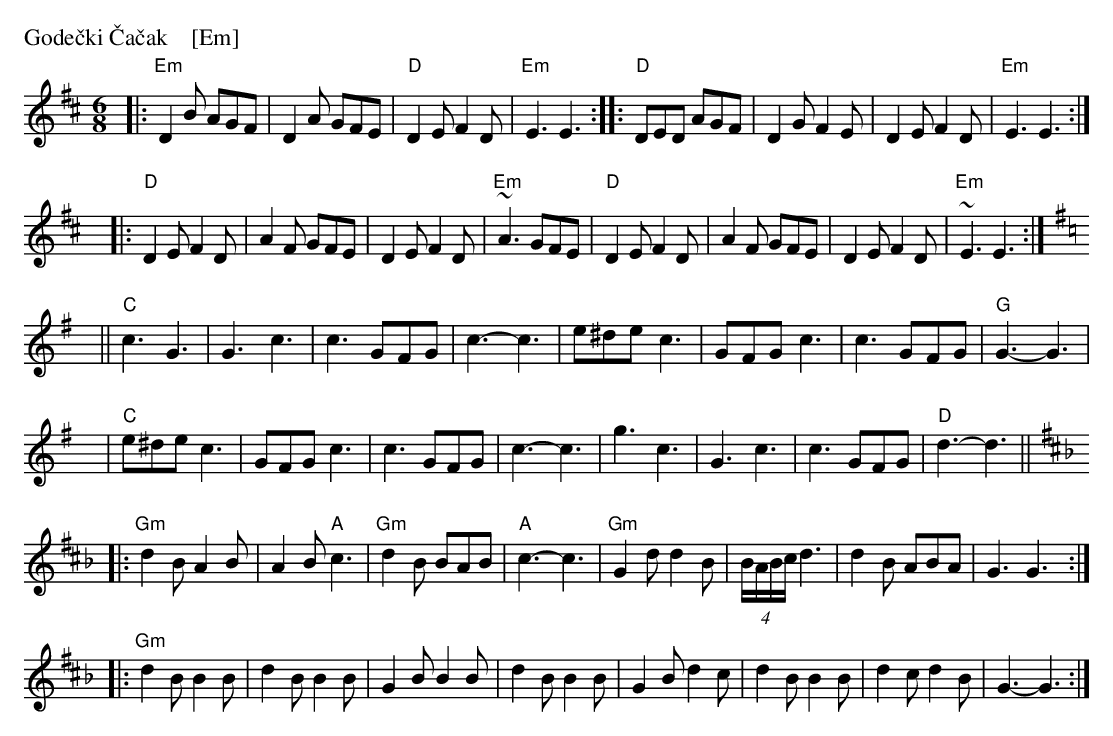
X:1
P: Gode\vcki \vCa\vcak    [Em]
M: 6/8
L: 1/8
K: EDor
|: "Em"D2B AGF | D2A GFE | "D"D2E F2D | "Em"E3 E3 \
::  "D"DED AGF | D2G F2E |    D2E F2D | "Em"E3 E3 :|
y\
|:  "D"D2E F2D | A2F GFE |    D2E F2D | "Em"~A3 GFE \
|   "D"D2E F2D | A2F GFE |    D2E F2D | "Em"~E3 E3 :|
K:Clyd
y\
||  "C"c3 G3  | G3  c3  | c3 GFG |    c3- c3 \
|      e^de c3 | GFG c3  | c3 GFG | "G"G3- G3 |
y\
|  "C"e^de c3 | GFG c3  | c3 GFG |    c3- c3 \
|        g3 c3 | G3  c3  | c3 GFG | "D"d3- d3 ||
K:G^c_B
|: "Gm"d2B A2B | A2B     "A"c3 | "Gm"d2B BAB | "A"c3- c3 \
|  "Gm"G2d d2B | (4B/A/B/c/ d3 |     d2B ABA |    G3  G3 :|
|: "Gm"d2B B2B | d2B B2B | G2B B2B | d2B B2B \
|      G2B d2c | d2B B2B | d2c d2B | G3- G3 :|
